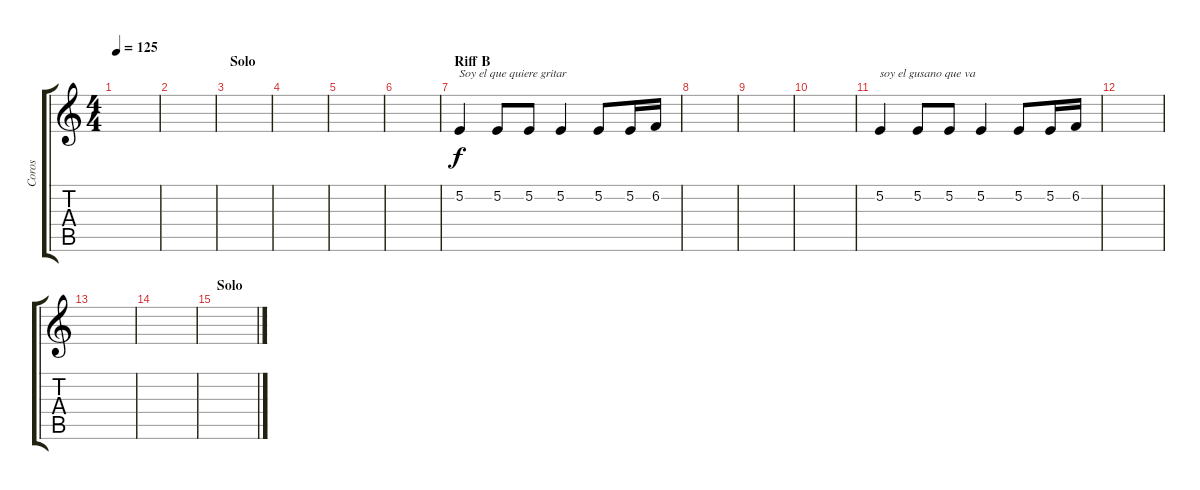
\track ("Coros" "Coros") {instrument choiraahs}
\staff {score tabs}
\tuning (E4 B3 G3 D3 A2 E2) {hide}
\ts (4 4)
\tempo 125
\clef g2
\ks c
|
|
\section ("" "Solo")
|
|
|
|
\section ("" "Riff B")
5.2.4{txt "Soy el que quiere gritar"} 5.2.8 5.2.8 5.2.4 5.2.8 5.2.16 6.2.16 |
|
|
|
5.2.4{txt "soy el gusano que va"} 5.2.8 5.2.8 5.2.4 5.2.8 5.2.16 6.2.16 |
|
|
|
\section ("" "Solo")
